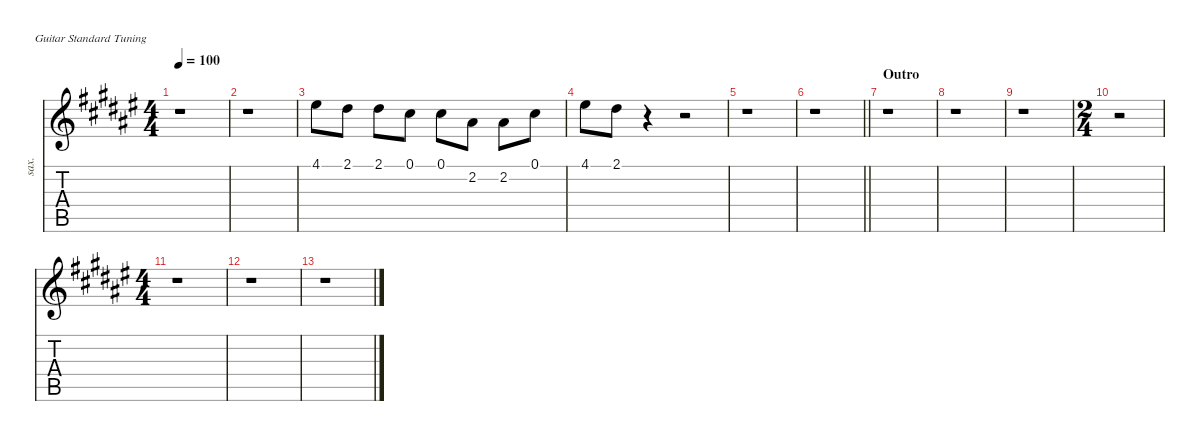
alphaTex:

\defaultSystemsLayout 4
\hideDynamics
\bracketExtendMode nobrackets
\otherSystemsTrackNameOrientation horizontal
\track ("Paul" "sax.") {instrument altosax}
\staff {score tabs}
\tuning (E4 B3 G3 D3 A2 E2)
\displaytranspose 9
\ts (4 4)
\tempo 100
\clef g2
\ks f#
r.1{dy f} |
r.1 |
4.1{acc #}.8 2.1{acc #}.8 2.1{acc #}.8 0.1{acc #}.8 0.1{acc #}.8 2.2{acc #}.8 2.2{acc #}.8 0.1{acc #}.8 |
4.1{acc #}.8 2.1{acc #}.8 r.4 r.2 |
r.1 |
\barLineRight lightlight
r.1 |
\section ("" "Outro")
r.1 |
r.1 |
r.1 |
\ts (2 4)
\beaming (8 2 2)
r.2 |
\ts (4 4)
\beaming (8 2 2 2 2)
r.1 |
r.1 |
r.1
